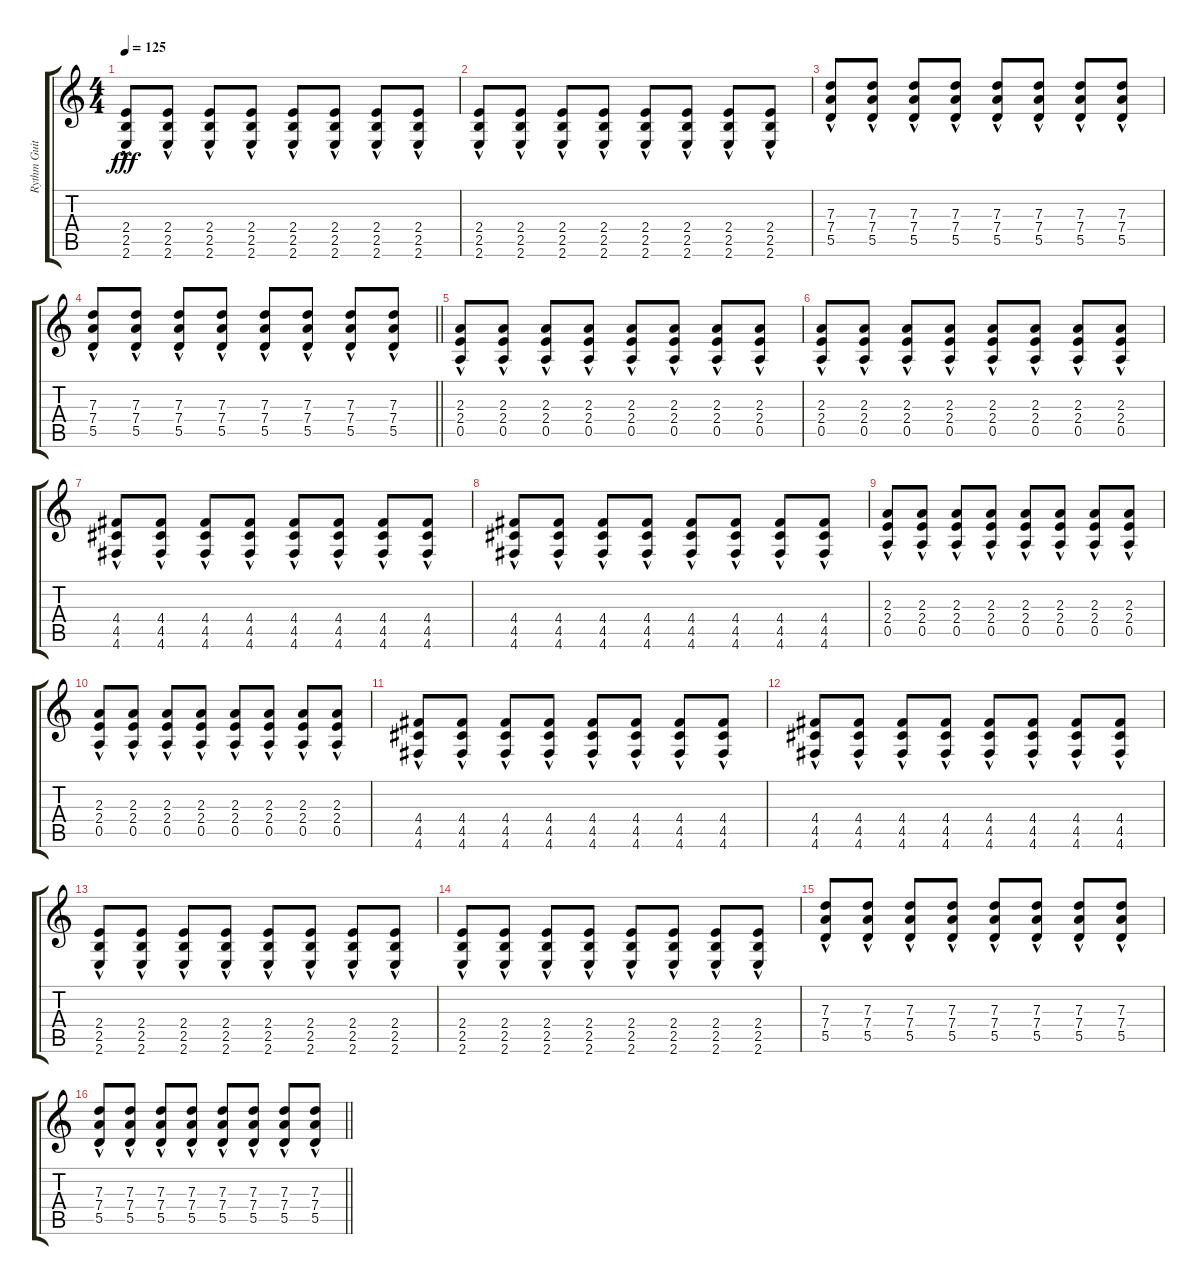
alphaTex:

\track ("Rythm Guitar #1" "Rythm Guit") {instrument overdrivenguitar}
\staff {score tabs}
\tuning (E4 B3 G3 D3 A2 D2) {hide}
\ts (4 4)
\tempo 125
\clef g2
\ks c
(2.4{hac} 2.5 2.6).8{dy fff} (2.4{hac} 2.5 2.6).8 (2.4{hac} 2.5 2.6).8 (2.4{hac} 2.5 2.6).8 (2.4{hac} 2.5 2.6).8 (2.4{hac} 2.5 2.6).8 (2.4{hac} 2.5 2.6).8 (2.4{hac} 2.5 2.6).8 |
(2.4{hac} 2.5 2.6).8 (2.4{hac} 2.5 2.6).8 (2.4{hac} 2.5 2.6).8 (2.4{hac} 2.5 2.6).8 (2.4{hac} 2.5 2.6).8 (2.4{hac} 2.5 2.6).8 (2.4{hac} 2.5 2.6).8 (2.4{hac} 2.5 2.6).8 |
(7.3 7.4{hac} 5.5).8 (7.3 7.4{hac} 5.5).8 (7.3 7.4{hac} 5.5).8 (7.3 7.4{hac} 5.5).8 (7.3 7.4{hac} 5.5).8 (7.3 7.4{hac} 5.5).8 (7.3 7.4{hac} 5.5).8 (7.3 7.4{hac} 5.5).8 |
\barLineRight lightlight
(7.3 7.4{hac} 5.5).8 (7.3 7.4{hac} 5.5).8 (7.3 7.4{hac} 5.5).8 (7.3 7.4{hac} 5.5).8 (7.3 7.4{hac} 5.5).8 (7.3 7.4{hac} 5.5).8 (7.3 7.4{hac} 5.5).8 (7.3 7.4{hac} 5.5).8 |
(2.3 2.4 0.5{hac}).8 (2.3 2.4 0.5{hac}).8 (2.3 2.4 0.5{hac}).8 (2.3 2.4 0.5{hac}).8 (2.3 2.4 0.5{hac}).8 (2.3 2.4 0.5{hac}).8 (2.3 2.4 0.5{hac}).8 (2.3 2.4 0.5{hac}).8 |
(2.3 2.4 0.5{hac}).8 (2.3 2.4 0.5{hac}).8 (2.3 2.4 0.5{hac}).8 (2.3 2.4 0.5{hac}).8 (2.3 2.4 0.5{hac}).8 (2.3 2.4 0.5{hac}).8 (2.3 2.4 0.5{hac}).8 (2.3 2.4 0.5{hac}).8 |
(4.4 4.5{hac} 4.6).8 (4.4 4.5{hac} 4.6).8 (4.4 4.5{hac} 4.6).8 (4.4 4.5{hac} 4.6).8 (4.4 4.5{hac} 4.6).8 (4.4 4.5{hac} 4.6).8 (4.4 4.5{hac} 4.6).8 (4.4 4.5{hac} 4.6).8 |
(4.4 4.5{hac} 4.6).8 (4.4 4.5{hac} 4.6).8 (4.4 4.5{hac} 4.6).8 (4.4 4.5{hac} 4.6).8 (4.4 4.5{hac} 4.6).8 (4.4 4.5{hac} 4.6).8 (4.4 4.5{hac} 4.6).8 (4.4 4.5{hac} 4.6).8 |
(2.3 2.4 0.5{hac}).8 (2.3 2.4 0.5{hac}).8 (2.3 2.4 0.5{hac}).8 (2.3 2.4 0.5{hac}).8 (2.3 2.4 0.5{hac}).8 (2.3 2.4 0.5{hac}).8 (2.3 2.4 0.5{hac}).8 (2.3 2.4 0.5{hac}).8 |
(2.3 2.4 0.5{hac}).8 (2.3 2.4 0.5{hac}).8 (2.3 2.4 0.5{hac}).8 (2.3 2.4 0.5{hac}).8 (2.3 2.4 0.5{hac}).8 (2.3 2.4 0.5{hac}).8 (2.3 2.4 0.5{hac}).8 (2.3 2.4 0.5{hac}).8 |
(4.4 4.5{hac} 4.6).8 (4.4 4.5{hac} 4.6).8 (4.4 4.5{hac} 4.6).8 (4.4 4.5{hac} 4.6).8 (4.4 4.5{hac} 4.6).8 (4.4 4.5{hac} 4.6).8 (4.4 4.5{hac} 4.6).8 (4.4 4.5{hac} 4.6).8 |
(4.4 4.5{hac} 4.6).8 (4.4 4.5{hac} 4.6).8 (4.4 4.5{hac} 4.6).8 (4.4 4.5{hac} 4.6).8 (4.4 4.5{hac} 4.6).8 (4.4 4.5{hac} 4.6).8 (4.4 4.5{hac} 4.6).8 (4.4 4.5{hac} 4.6).8 |
(2.4{hac} 2.5 2.6).8 (2.4{hac} 2.5 2.6).8 (2.4{hac} 2.5 2.6).8 (2.4{hac} 2.5 2.6).8 (2.4{hac} 2.5 2.6).8 (2.4{hac} 2.5 2.6).8 (2.4{hac} 2.5 2.6).8 (2.4{hac} 2.5 2.6).8 |
(2.4{hac} 2.5 2.6).8 (2.4{hac} 2.5 2.6).8 (2.4{hac} 2.5 2.6).8 (2.4{hac} 2.5 2.6).8 (2.4{hac} 2.5 2.6).8 (2.4{hac} 2.5 2.6).8 (2.4{hac} 2.5 2.6).8 (2.4{hac} 2.5 2.6).8 |
(7.3 7.4{hac} 5.5).8 (7.3 7.4{hac} 5.5).8 (7.3 7.4{hac} 5.5).8 (7.3 7.4{hac} 5.5).8 (7.3 7.4{hac} 5.5).8 (7.3 7.4{hac} 5.5).8 (7.3 7.4{hac} 5.5).8 (7.3 7.4{hac} 5.5).8 |
\barLineRight lightlight
(7.3 7.4{hac} 5.5).8 (7.3 7.4{hac} 5.5).8 (7.3 7.4{hac} 5.5).8 (7.3 7.4{hac} 5.5).8 (7.3 7.4{hac} 5.5).8 (7.3 7.4{hac} 5.5).8 (7.3 7.4{hac} 5.5).8 (7.3 7.4{hac} 5.5).8
